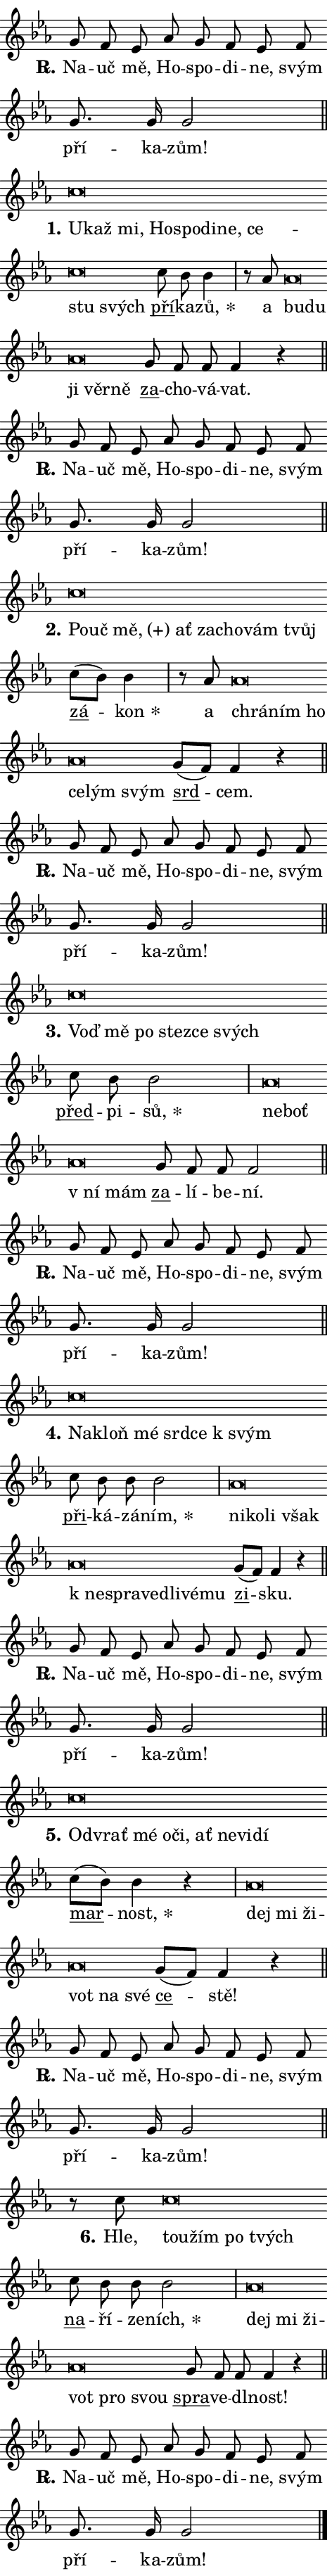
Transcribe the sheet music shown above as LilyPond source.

\version "2.24.0"
\header { tagline = "" }
\paper {
  indent = 0\cm
  top-margin = 0\cm
  right-margin = 0.13\cm % to fit lyric hyphens
  bottom-margin = 0\cm
  left-margin = 0\cm
  paper-width = 8\cm
  page-breaking = #ly:one-page-breaking
  system-system-spacing.basic-distance = #11
  score-system-spacing.basic-distance = #11
  ragged-last = ##f
}


%% Author: Thomas Morley
%% https://lists.gnu.org/archive/html/lilypond-user/2020-05/msg00002.html
#(define (line-position grob)
"Returns position of @var[grob} in current system:
   @code{'start}, if at first time-step
   @code{'end}, if at last time-step
   @code{'middle} otherwise
"
  (let* ((col (ly:item-get-column grob))
         (ln (ly:grob-object col 'left-neighbor))
         (rn (ly:grob-object col 'right-neighbor))
         (col-to-check-left (if (ly:grob? ln) ln col))
         (col-to-check-right (if (ly:grob? rn) rn col))
         (break-dir-left
           (and
             (ly:grob-property col-to-check-left 'non-musical #f)
             (ly:item-break-dir col-to-check-left)))
         (break-dir-right
           (and
             (ly:grob-property col-to-check-right 'non-musical #f)
             (ly:item-break-dir col-to-check-right))))
        (cond ((eqv? 1 break-dir-left) 'start)
              ((eqv? -1 break-dir-right) 'end)
              (else 'middle))))

#(define (tranparent-at-line-position vctor)
  (lambda (grob)
  "Relying on @code{line-position} select the relevant enry from @var{vctor}.
Used to determine transparency,"
    (case (line-position grob)
      ((end) (not (vector-ref vctor 0)))
      ((middle) (not (vector-ref vctor 1)))
      ((start) (not (vector-ref vctor 2))))))

noteHeadBreakVisibility =
#(define-music-function (break-visibility)(vector?)
"Makes @code{NoteHead}s transparent relying on @var{break-visibility}"
#{
  \override NoteHead.transparent =
    #(tranparent-at-line-position break-visibility)
#})

#(define delete-ledgers-for-transparent-note-heads
  (lambda (grob)
    "Reads whether a @code{NoteHead} is transparent.
If so this @code{NoteHead} is removed from @code{'note-heads} from
@var{grob}, which is supposed to be @code{LedgerLineSpanner}.
As a result ledgers are not printed for this @code{NoteHead}"
    (let* ((nhds-array (ly:grob-object grob 'note-heads))
           (nhds-list
             (if (ly:grob-array? nhds-array)
                 (ly:grob-array->list nhds-array)
                 '()))
           ;; Relies on the transparent-property being done before
           ;; Staff.LedgerLineSpanner.after-line-breaking is executed.
           ;; This is fragile ...
           (to-keep
             (remove
               (lambda (nhd)
                 (ly:grob-property nhd 'transparent #f))
               nhds-list)))
      ;; TODO find a better method to iterate over grob-arrays, similiar
      ;; to filter/remove etc for lists
      ;; For now rebuilt from scratch
      (set! (ly:grob-object grob 'note-heads)  '())
      (for-each
        (lambda (nhd)
          (ly:pointer-group-interface::add-grob grob 'note-heads nhd))
        to-keep))))

squashNotes = {
  \override NoteHead.X-extent = #'(-0.2 . 0.2)
  \override NoteHead.Y-extent = #'(-0.75 . 0)
  \override NoteHead.stencil =
    #(lambda (grob)
       (let ((pos (ly:grob-property grob 'staff-position)))
         (begin
           (if (< pos -7) (display "ERROR: Lower brevis then expected\n") (display ""))
           (if (<= pos -6) ly:text-interface::print ly:note-head::print))))
}
unSquashNotes = {
  \revert NoteHead.X-extent
  \revert NoteHead.Y-extent
  \revert NoteHead.stencil
}

hideNotes = \noteHeadBreakVisibility #begin-of-line-visible
unHideNotes = \noteHeadBreakVisibility #all-visible

% work-around for resetting accidentals
% https://lilypond.org/doc/v2.23/Documentation/notation/displaying-rhythms#unmetered-music
cadenzaMeasure = {
  \cadenzaOff
  \partial 1024 s1024
  \cadenzaOn
}

#(define-markup-command (accent layout props text) (markup?)
  "Underline accented syllable"
  (interpret-markup layout props
    #{\markup \override #'(offset . 4.3) \underline { #text }#}))

responsum = \markup \concat {
  "R" \hspace #-1.05 \path #0.1 #'((moveto 0 0.07) (lineto 0.9 0.8)) \hspace #0.05 "."
}

spaceSize = #0.6828661417322834 % exact space size for TeX Gyre Schola

\layout {
  \context {
    \Staff
    \remove "Time_signature_engraver"
    \override LedgerLineSpanner.after-line-breaking = #delete-ledgers-for-transparent-note-heads
  }
  \context {
    \Lyrics {
      \override LyricSpace.minimum-distance = \spaceSize
      \override LyricText.font-name = #"TeX Gyre Schola"
      \override LyricText.font-size = 1
      \override StanzaNumber.font-name = #"TeX Gyre Schola Bold"
      \override StanzaNumber.font-size = 1
    }
  }
  \context {
    \Score 
    \override NoteHead.text =
      #(lambda (grob) 
        (let ((pos (ly:grob-property grob 'staff-position)))
          #{\markup {
            \combine
              \halign #-0.55 \raise #(if (= pos -6) 0 0.5) \override #'(thickness . 2) \draw-line #'(3.2 . 0)
              \musicglyph "noteheads.sM1"
          }#}))
  }
}

% magnetic-lyrics.ily
%
%   written by
%     Jean Abou Samra <jean@abou-samra.fr>
%     Werner Lemberg <wl@gnu.org>
%
%   adapted by
%     Jiri Hon <jiri.hon@gmail.com>
%
% Version 2022-Apr-15

% https://www.mail-archive.com/lilypond-user@gnu.org/msg149350.html

#(define (Left_hyphen_pointer_engraver context)
   "Collect syllable-hyphen-syllable occurrences in lyrics and store
them in properties.  This engraver only looks to the left.  For
example, if the lyrics input is @code{foo -- bar}, it does the
following.

@itemize @bullet
@item
Set the @code{text} property of the @code{LyricHyphen} grob between
@q{foo} and @q{bar} to @code{foo}.

@item
Set the @code{left-hyphen} property of the @code{LyricText} grob with
text @q{foo} to the @code{LyricHyphen} grob between @q{foo} and
@q{bar}.
@end itemize

Use this auxiliary engraver in combination with the
@code{lyric-@/text::@/apply-@/magnetic-@/offset!} hook."
   (let ((hyphen #f)
         (text #f))
     (make-engraver
      (acknowledgers
       ((lyric-syllable-interface engraver grob source-engraver)
        (set! text grob)))
      (end-acknowledgers
       ((lyric-hyphen-interface engraver grob source-engraver)
        ;(when (not (grob::has-interface grob 'lyric-space-interface))
          (set! hyphen grob)));)
      ((stop-translation-timestep engraver)
       (when (and text hyphen)
         (ly:grob-set-object! text 'left-hyphen hyphen))
       (set! text #f)
       (set! hyphen #f)))))

#(define (lyric-text::apply-magnetic-offset! grob)
   "If the space between two syllables is less than the value in
property @code{LyricText@/.details@/.squash-threshold}, move the right
syllable to the left so that it gets concatenated with the left
syllable.

Use this function as a hook for
@code{LyricText@/.after-@/line-@/breaking} if the
@code{Left_@/hyphen_@/pointer_@/engraver} is active."
   (let ((hyphen (ly:grob-object grob 'left-hyphen #f)))
     (when hyphen
       (let ((left-text (ly:spanner-bound hyphen LEFT)))
         (when (grob::has-interface left-text 'lyric-syllable-interface)
           (let* ((common (ly:grob-common-refpoint grob left-text X))
                  (this-x-ext (ly:grob-extent grob common X))
                  (left-x-ext
                   (begin
                     ;; Trigger magnetism for left-text.
                     (ly:grob-property left-text 'after-line-breaking)
                     (ly:grob-extent left-text common X)))
                  ;; `delta` is the gap width between two syllables.
                  (delta (- (interval-start this-x-ext)
                            (interval-end left-x-ext)))
                  (details (ly:grob-property grob 'details))
                  (threshold (assoc-get 'squash-threshold details 0.2)))
             (when (< delta threshold)
               (let* (;; We have to manipulate the input text so that
                      ;; ligatures crossing syllable boundaries are not
                      ;; disabled.  For languages based on the Latin
                      ;; script this is essentially a beautification.
                      ;; However, for non-Western scripts it can be a
                      ;; necessity.
                      (lt (ly:grob-property left-text 'text))
                      (rt (ly:grob-property grob 'text))
                      (is-space (grob::has-interface hyphen 'lyric-space-interface))
                      (space (if is-space " " ""))
                      (extra-delta (if is-space spaceSize 0))
                      ;; Append new syllable.
                      (ltrt-space (if (and (string? lt) (string? rt))
                                (string-append lt space rt)
                                (make-concat-markup (list lt space rt))))
                      ;; Right-align `ltrt` to the right side.
                      (ltrt-space-markup (grob-interpret-markup
                               grob
                               (make-translate-markup
                                (cons (interval-length this-x-ext) 0)
                                (make-right-align-markup ltrt-space)))))
                 (begin
                   ;; Don't print `left-text`.
                   (ly:grob-set-property! left-text 'stencil #f)
                   ;; Set text and stencil (which holds all collected
                   ;; syllables so far) and shift it to the left.
                   (ly:grob-set-property! grob 'text ltrt-space)
                   (ly:grob-set-property! grob 'stencil ltrt-space-markup)
                   (ly:grob-translate-axis! grob (- (- delta extra-delta)) X))))))))))


#(define (lyric-hyphen::displace-bounds-first grob)
   ;; Make very sure this callback isn't triggered too early.
   (let ((left (ly:spanner-bound grob LEFT))
         (right (ly:spanner-bound grob RIGHT)))
     (ly:grob-property left 'after-line-breaking)
     (ly:grob-property right 'after-line-breaking)
     (ly:lyric-hyphen::print grob)))

squashThreshold = #0.4

\layout {
  \context {
    \Lyrics
    \consists #Left_hyphen_pointer_engraver
    \override LyricText.after-line-breaking =
      #lyric-text::apply-magnetic-offset!
    \override LyricHyphen.stencil = #lyric-hyphen::displace-bounds-first
    \override LyricText.details.squash-threshold = \squashThreshold
    \override LyricHyphen.minimum-distance = 0
    \override LyricHyphen.minimum-length = \squashThreshold
  }
}

squashText = \override LyricText.details.squash-threshold = 9999
unSquashText = \override LyricText.details.squash-threshold = \squashThreshold

leftText = \override LyricText.self-alignment-X = #LEFT
unLeftText = \revert LyricText.self-alignment-X

starOffset = #(lambda (grob) 
                (let ((x_offset (ly:self-alignment-interface::aligned-on-x-parent grob)))
                  (if (= x_offset 0) 0 (+ x_offset 1.2))))

star = #(define-music-function (syllable)(string?)
"Append star separator at the end of a syllable"
#{
  \once \override LyricText.X-offset = #starOffset
  \lyricmode { \markup {
    #syllable
    \override #'((font-name . "TeX Gyre Schola Bold")) \hspace #0.2 \lower #0.65 \larger "*"
  } }
#})

starAccent = #(define-music-function (syllable)(string?)
"Append star separator at the end of a syllable and make accent"
#{
  \once \override LyricText.X-offset = #starOffset
  \lyricmode { \markup {
    \accent #syllable
    \override #'((font-name . "TeX Gyre Schola Bold")) \hspace #0.2 \lower #0.65 \larger "*"
  } }
#})

breath = #(define-music-function (syllable)(string?)
"Append breathing indicator at the end of a syllable"
#{
  \lyricmode { \markup { #syllable "+" } }
#})

optionalBreath = #(define-music-function (syllable)(string?)
"Append optional breathing indicator at the end of a syllable"
#{
  \lyricmode { \markup { #syllable "(+)" } }
#})


\score {
    <<
        \new Voice = "melody" { \cadenzaOn \key es \major \relative { g'8 f es as g \bar "" f es f \bar "" g8. g16 g2 \cadenzaMeasure \bar "||" \break } }
        \new Lyrics \lyricsto "melody" { \lyricmode { \set stanza = \responsum
Na -- uč mě, Ho -- spo -- di -- ne, svým pří -- ka -- zům! } }
    >>
    \layout {}
}

\score {
    <<
        \new Voice = "melody" { \cadenzaOn \key es \major \relative { \squashNotes c''\breve*1/16 \hideNotes \breve*1/16 \bar "" \breve*1/16 \bar "" \breve*1/16 \bar "" \breve*1/16 \bar "" \breve*1/16 \bar "" \breve*1/16 \bar "" \breve*1/16 \bar "" \breve*1/16 \breve*1/16 \bar "" \unHideNotes \unSquashNotes \bar "" c8 bes bes4 \cadenzaMeasure \bar "|" r8 as8 \squashNotes as\breve*1/16 \hideNotes \breve*1/16 \bar "" \breve*1/16 \bar "" \breve*1/16 \breve*1/16 \bar "" \unHideNotes \unSquashNotes \bar "" g8 f f f4 r \cadenzaMeasure \bar "||" \break } }
        \new Lyrics \lyricsto "melody" { \lyricmode { \set stanza = "1."
\leftText U -- \squashText kaž mi, Ho -- spo -- di -- ne, ce -- stu svých \unLeftText \unSquashText \markup \accent pří -- ka -- \star zů, a \leftText bu -- \squashText du ji věr -- ně \unLeftText \unSquashText \markup \accent za -- cho -- vá -- vat. } }
    >>
    \layout {}
}

\score {
    <<
        \new Voice = "melody" { \cadenzaOn \key es \major \relative { g'8 f es as g \bar "" f es f \bar "" g8. g16 g2 \cadenzaMeasure \bar "||" \break } }
        \new Lyrics \lyricsto "melody" { \lyricmode { \set stanza = \responsum
Na -- uč mě, Ho -- spo -- di -- ne, svým pří -- ka -- zům! } }
    >>
    \layout {}
}

\score {
    <<
        \new Voice = "melody" { \cadenzaOn \key es \major \relative { \squashNotes c''\breve*1/16 \hideNotes \breve*1/16 \bar "" \breve*1/16 \bar "" \breve*1/16 \bar "" \breve*1/16 \bar "" \breve*1/16 \bar "" \breve*1/16 \breve*1/16 \bar "" \unHideNotes \unSquashNotes \bar "" c8[( bes)] bes4 \cadenzaMeasure \bar "|" r8 as8 \squashNotes as\breve*1/16 \hideNotes \breve*1/16 \bar "" \breve*1/16 \bar "" \breve*1/16 \bar "" \breve*1/16 \breve*1/16 \bar "" \unHideNotes \unSquashNotes \bar "" g8[( f)] f4 r \cadenzaMeasure \bar "||" \break } }
        \new Lyrics \lyricsto "melody" { \lyricmode { \set stanza = "2."
\leftText Po -- \squashText uč \optionalBreath mě, ať za -- cho -- vám tvůj \unLeftText \unSquashText \markup \accent zá -- \star kon a \leftText chrá -- \squashText ním ho ce -- lým svým \unLeftText \unSquashText \markup \accent srd -- cem. } }
    >>
    \layout {}
}

\score {
    <<
        \new Voice = "melody" { \cadenzaOn \key es \major \relative { g'8 f es as g \bar "" f es f \bar "" g8. g16 g2 \cadenzaMeasure \bar "||" \break } }
        \new Lyrics \lyricsto "melody" { \lyricmode { \set stanza = \responsum
Na -- uč mě, Ho -- spo -- di -- ne, svým pří -- ka -- zům! } }
    >>
    \layout {}
}

\score {
    <<
        \new Voice = "melody" { \cadenzaOn \key es \major \relative { \squashNotes c''\breve*1/16 \hideNotes \breve*1/16 \bar "" \breve*1/16 \bar "" \breve*1/16 \bar "" \breve*1/16 \breve*1/16 \bar "" \unHideNotes \unSquashNotes \bar "" c8 bes bes2 \cadenzaMeasure \bar "|" \squashNotes as\breve*1/16 \hideNotes \breve*1/16 \bar "" \breve*1/16 \breve*1/16 \bar "" \unHideNotes \unSquashNotes \bar "" g8 f f f2 \cadenzaMeasure \bar "||" \break } }
        \new Lyrics \lyricsto "melody" { \lyricmode { \set stanza = "3."
\leftText Voď \squashText mě po stez -- ce svých \unLeftText \unSquashText \markup \accent před -- pi -- \star sů, \leftText ne -- \squashText boť "v ní" mám \unLeftText \unSquashText \markup \accent za -- lí -- be -- ní. } }
    >>
    \layout {}
}

\score {
    <<
        \new Voice = "melody" { \cadenzaOn \key es \major \relative { g'8 f es as g \bar "" f es f \bar "" g8. g16 g2 \cadenzaMeasure \bar "||" \break } }
        \new Lyrics \lyricsto "melody" { \lyricmode { \set stanza = \responsum
Na -- uč mě, Ho -- spo -- di -- ne, svým pří -- ka -- zům! } }
    >>
    \layout {}
}

\score {
    <<
        \new Voice = "melody" { \cadenzaOn \key es \major \relative { \squashNotes c''\breve*1/16 \hideNotes \breve*1/16 \bar "" \breve*1/16 \bar "" \breve*1/16 \bar "" \breve*1/16 \breve*1/16 \bar "" \unHideNotes \unSquashNotes \bar "" c8 bes bes bes2 \cadenzaMeasure \bar "|" \squashNotes as\breve*1/16 \hideNotes \breve*1/16 \bar "" \breve*1/16 \bar "" \breve*1/16 \bar "" \breve*1/16 \bar "" \breve*1/16 \bar "" \breve*1/16 \bar "" \breve*1/16 \bar "" \breve*1/16 \breve*1/16 \bar "" \unHideNotes \unSquashNotes \bar "" g8[( f)] f4 r \cadenzaMeasure \bar "||" \break } }
        \new Lyrics \lyricsto "melody" { \lyricmode { \set stanza = "4."
\leftText Na -- \squashText kloň mé srd -- ce "k svým" \unLeftText \unSquashText \markup \accent při -- ká -- zá -- \star ním, \leftText ni -- \squashText ko -- li však "k ne" -- spra -- ve -- dli -- vé -- mu \unLeftText \unSquashText \markup \accent zi -- sku. } }
    >>
    \layout {}
}

\score {
    <<
        \new Voice = "melody" { \cadenzaOn \key es \major \relative { g'8 f es as g \bar "" f es f \bar "" g8. g16 g2 \cadenzaMeasure \bar "||" \break } }
        \new Lyrics \lyricsto "melody" { \lyricmode { \set stanza = \responsum
Na -- uč mě, Ho -- spo -- di -- ne, svým pří -- ka -- zům! } }
    >>
    \layout {}
}

\score {
    <<
        \new Voice = "melody" { \cadenzaOn \key es \major \relative { \squashNotes c''\breve*1/16 \hideNotes \breve*1/16 \bar "" \breve*1/16 \bar "" \breve*1/16 \bar "" \breve*1/16 \bar "" \breve*1/16 \bar "" \breve*1/16 \bar "" \breve*1/16 \breve*1/16 \bar "" \unHideNotes \unSquashNotes \bar "" c8[( bes)] bes4 r \cadenzaMeasure \bar "|" \squashNotes as\breve*1/16 \hideNotes \breve*1/16 \bar "" \breve*1/16 \bar "" \breve*1/16 \bar "" \breve*1/16 \breve*1/16 \bar "" \unHideNotes \unSquashNotes \bar "" g8[( f)] f4 r \cadenzaMeasure \bar "||" \break } }
        \new Lyrics \lyricsto "melody" { \lyricmode { \set stanza = "5."
\leftText Od -- \squashText vrať mé o -- či, ať ne -- vi -- dí \unLeftText \unSquashText \markup \accent mar -- \star nost, \leftText dej \squashText mi ži -- vot na své \unLeftText \unSquashText \markup \accent ce -- stě! } }
    >>
    \layout {}
}

\score {
    <<
        \new Voice = "melody" { \cadenzaOn \key es \major \relative { g'8 f es as g \bar "" f es f \bar "" g8. g16 g2 \cadenzaMeasure \bar "||" \break } }
        \new Lyrics \lyricsto "melody" { \lyricmode { \set stanza = \responsum
Na -- uč mě, Ho -- spo -- di -- ne, svým pří -- ka -- zům! } }
    >>
    \layout {}
}

\score {
    <<
        \new Voice = "melody" { \cadenzaOn \key es \major \relative { r8 c''8 \squashNotes c\breve*1/16 \hideNotes \breve*1/16 \bar "" \breve*1/16 \breve*1/16 \bar "" \unHideNotes \unSquashNotes \bar "" c8 bes bes bes2 \cadenzaMeasure \bar "|" \squashNotes as\breve*1/16 \hideNotes \breve*1/16 \bar "" \breve*1/16 \bar "" \breve*1/16 \bar "" \breve*1/16 \breve*1/16 \bar "" \unHideNotes \unSquashNotes \bar "" g8 f f f4 r \cadenzaMeasure \bar "||" \break } }
        \new Lyrics \lyricsto "melody" { \lyricmode { \set stanza = "6."
Hle, \leftText tou -- \squashText žím po tvých \unLeftText \unSquashText \markup \accent na -- ří -- ze -- \star ních, \leftText dej \squashText mi ži -- vot pro svou \unLeftText \unSquashText \markup \accent spra -- ve -- dl -- nost! } }
    >>
    \layout {}
}

\score {
    <<
        \new Voice = "melody" { \cadenzaOn \key es \major \relative { g'8 f es as g \bar "" f es f \bar "" g8. g16 g2 \cadenzaMeasure \bar "||" \break } \bar "|." }
        \new Lyrics \lyricsto "melody" { \lyricmode { \set stanza = \responsum
Na -- uč mě, Ho -- spo -- di -- ne, svým pří -- ka -- zům! } }
    >>
    \layout {}
}
